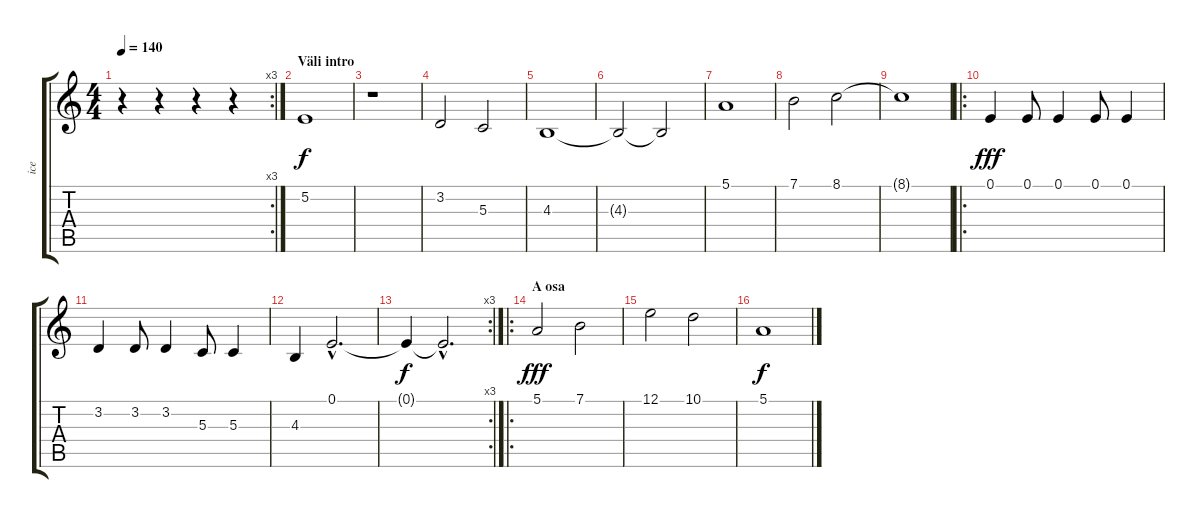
\track ("ice" "ice") {instrument synthvoice}
\staff {score tabs}
\tuning (E4 B3 G3 D3 A2 E2) {hide}
\rc 3
\ts (4 4)
\tempo 140
\clef g2
\ks c
r.4{dy f} r.4 r.4 r.4 |
\section ("" "Väli intro")
5.2.1 |
r.1 |
3.2.2 5.3.2 |
4.3.1 |
4.3{t}.2 4.3{t}.2 |
5.1.1 |
7.1.2 8.1.2 |
8.1{t}.1 |
\ro
0.1.4{dy fff} 0.1.8 0.1.4 0.1.8 0.1.4 |
3.2.4 3.2.8 3.2.4 5.3.8 5.3.4 |
4.3.4 0.1{hac}.2{d} |
\rc 3
0.1{t}.4{dy f} 0.1{hac t}.2{d} |
\ro
\section ("" "A osa")
5.1.2{dy fff} 7.1.2 |
12.1.2 10.1.2 |
5.1.1{dy f}
